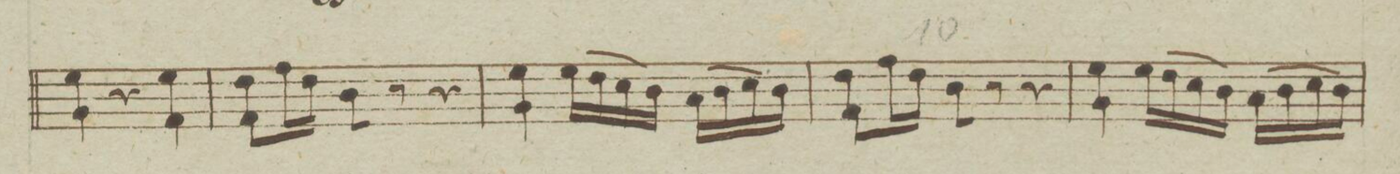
**kern	**dynam
*I"Violino Secondo.	*
*clefG2	*
*k[b-e-]	*
*M3/4	*
4ee- 4g\	.
4r	.
4ee- 4f\	.
=8	=8
8ddL 8f\	.
16ff\L	.
16dd\JJ	.
8b-\	.
8r	.
4r	.
=9	=9
4ee- 4g\	.
(16ee-\LL	.
16dd\	.
16cc\	.
16b-\JJ)	.
(16a\LL	.
16b-\	.
16cc\	.
16b-\JJ)	.
=10	=10
8ddL 8f\	.
16ff\L	.
16dd\JJ	.
8b-\	.
8r	.
4r	.
=11	=11
4ee- 4g\	.
(16ee-\LL	.
16dd\	.
16cc\	.
16b-\JJ)	.
(16a\LL	.
16b-\	.
16cc\	.
16b-\JJ)	.
=12	=12
*-	*-
